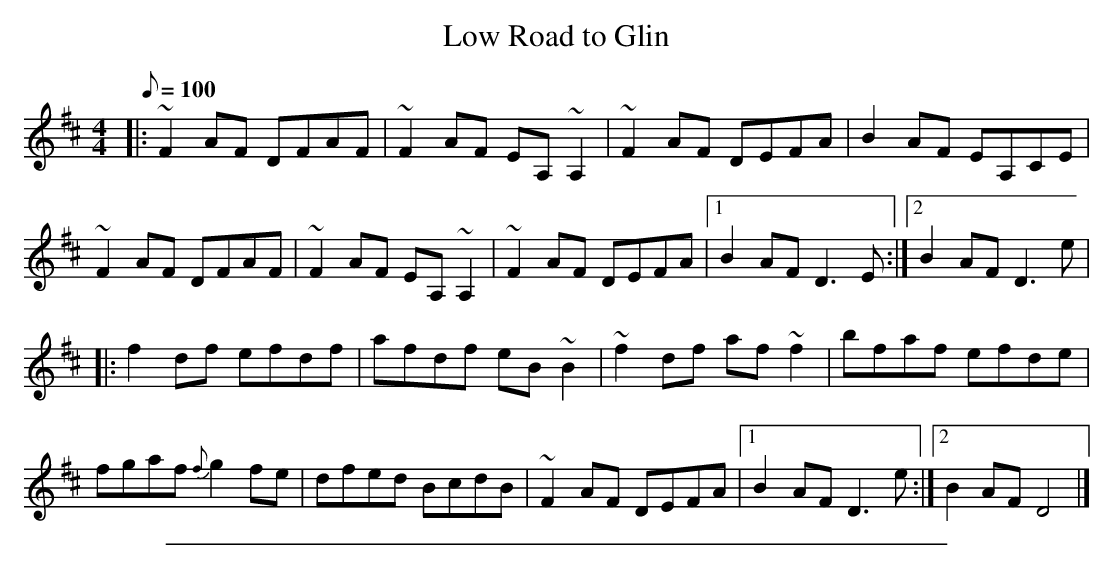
X:1
T: Low Road to Glin
M:4/4
L:1/8
Q:100
K:D
|:~F2 AF DFAF | ~F2 AF EA, ~A,2 | ~F2 AF DEFA | B2 AF EA,CE |
~F2 AF DFAF | ~F2 AF EA, ~A,2 | ~F2 AF DEFA |1 B2 AF D3 E :|2 B2 AF D3 e |
|:f2 df efdf | afdf eB ~B2 | ~f2 df af ~f2 | bfaf efde |
fgaf {f}g2 fe | dfed BcdB | ~F2 AF DEFA |1 B2 AF D3 e :|2 B2 AF  D4 |]
